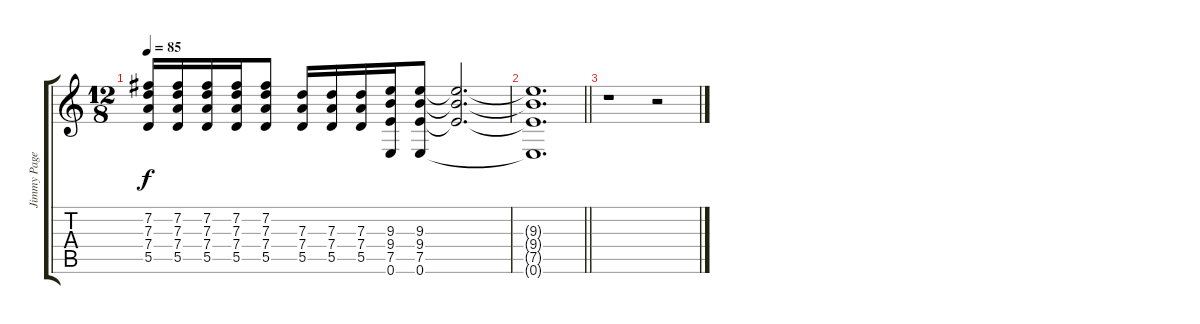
\track ("Jimmy Page - Guitar" "Jimmy Page") {instrument overdrivenguitar}
\staff {score tabs}
\tuning (E4 B3 G3 D3 A2 E2) {hide}
\ts (12 8)
\tempo 85
\clef g2
\ks c
(7.2 7.3 7.4 5.5).16{dy f} (7.2 7.3 7.4 5.5).16 (7.2 7.3 7.4 5.5).16 (7.2 7.3 7.4 5.5).16 (7.2 7.3 7.4 5.5).8 (7.3 7.4 5.5).16 (7.3 7.4 5.5).16 (7.3 7.4 5.5).16 (9.3 9.4 7.5 0.6).16 (9.3 9.4 7.5 0.6).8 (9.3{t} 9.4{t} 7.5{t}).2{d} |
\barLineRight lightlight
(9.3{t} 9.4{t} 7.5{t} 0.6{t}).1{d} |
r.1 r.2
